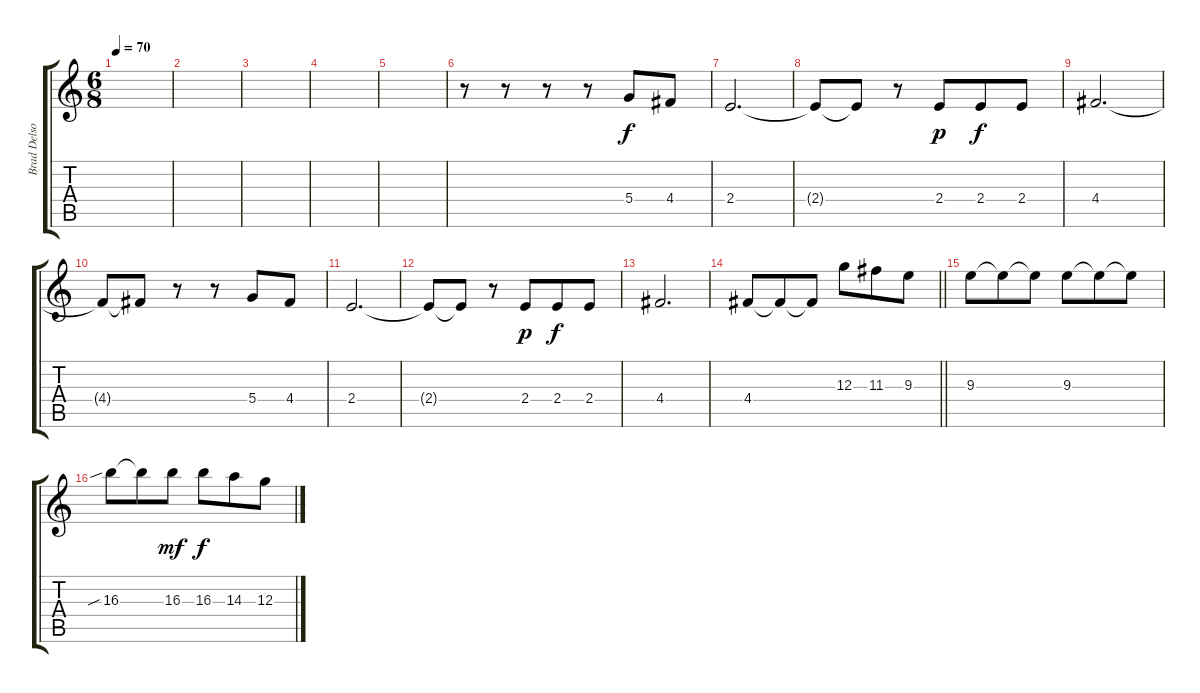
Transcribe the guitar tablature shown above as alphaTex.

\track ("Brad Delson [Solo]" "Brad Delso") {instrument distortionguitar}
\staff {score tabs}
\tuning (E4 B3 G3 D3 A2 D2) {hide}
\ts (6 8)
\tempo 70
\clef g2
\ks c
|
|
|
|
|
r.8 r.8 r.8 r.8 5.4.8 4.4.8 |
2.4.2{d volume 5} |
2.4{t}.8 2.4{t}.8 r.8{volume 12} 2.4.8{dy p} 2.4.8{dy f} 2.4.8 |
4.4.2{d volume 4} |
4.4{t}.8 4.4{t}.8 r.8 r.8{volume 12} 5.4.8 4.4.8 |
2.4.2{d volume 5} |
2.4{t}.8 2.4{t}.8 r.8{volume 12} 2.4.8{dy p} 2.4.8{dy f} 2.4.8 |
4.4.2{d volume 4} |
\barLineRight lightlight
4.4.8{volume 14} 4.4{t}.8 4.4{t}.8 12.3.8{volume 16} 11.3.8 9.3.8 |
9.3.8{volume 16} 9.3{t}.8 9.3{t}.8 9.3.8 9.3{t}.8 9.3{t}.8 |
16.3{sib}.8 16.3{t}.8 16.3.8{dy mf} 16.3.8{dy f} 14.3.8 12.3.8
